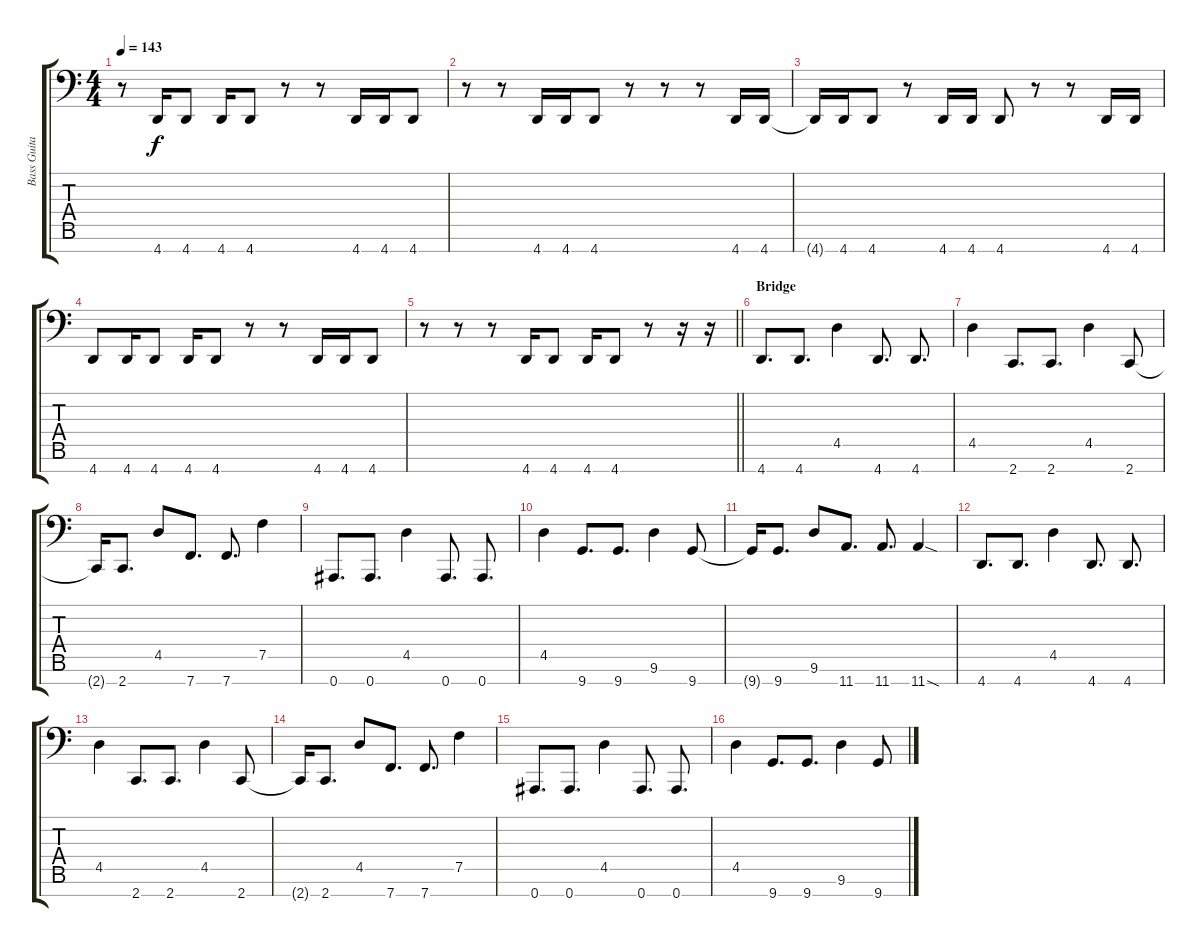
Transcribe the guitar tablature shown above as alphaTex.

\track ("Bass Guitar" "Bass Guita") {instrument electricbassfinger}
\staff {score tabs}
\tuning (Eb3 Bb2 F2 Eb2 Bb1 F1 Bb0) {hide}
\ts (4 4)
\tempo 143
\clef f4
\ks c
r.8{dy f} 4.7.16 4.7.8 4.7.16 4.7.8 r.8 r.8 4.7.16 4.7.16 4.7.8 |
r.8 r.8 4.7.16 4.7.16 4.7.8 r.8 r.8 r.8 4.7.16 4.7.16 |
4.7{t}.16 4.7.16 4.7.8 r.8 4.7.16 4.7.16 4.7.8 r.8 r.8 4.7.16 4.7.16 |
4.7.8 4.7.16 4.7.8 4.7.16 4.7.8 r.8 r.8 4.7.16 4.7.16 4.7.8 |
\barLineRight lightlight
r.8 r.8 r.8 4.7.16 4.7.8 4.7.16 4.7.8 r.8 r.16 r.16 |
\section ("" "Bridge")
4.7.8{d instrument slapbass1} 4.7.8{d} 4.5.4 4.7.8{d} 4.7.8{d} |
4.5.4 2.7.8{d} 2.7.8{d} 4.5.4 2.7.8 |
2.7{t}.16 2.7.8{d} 4.5.8 7.7.8{d} 7.7.8{d} 7.5.4 |
0.7.8{d} 0.7.8{d} 4.5.4 0.7.8{d} 0.7.8{d} |
4.5.4 9.7.8{d} 9.7.8{d} 9.6.4 9.7.8 |
9.7{t}.16 9.7.8{d} 9.6.8 11.7.8{d} 11.7.8{d} 11.7{sod}.4 |
4.7.8{d} 4.7.8{d} 4.5.4 4.7.8{d} 4.7.8{d} |
4.5.4 2.7.8{d} 2.7.8{d} 4.5.4 2.7.8 |
2.7{t}.16 2.7.8{d} 4.5.8 7.7.8{d} 7.7.8{d} 7.5.4 |
0.7.8{d} 0.7.8{d} 4.5.4 0.7.8{d} 0.7.8{d} |
4.5.4 9.7.8{d} 9.7.8{d} 9.6.4 9.7.8
